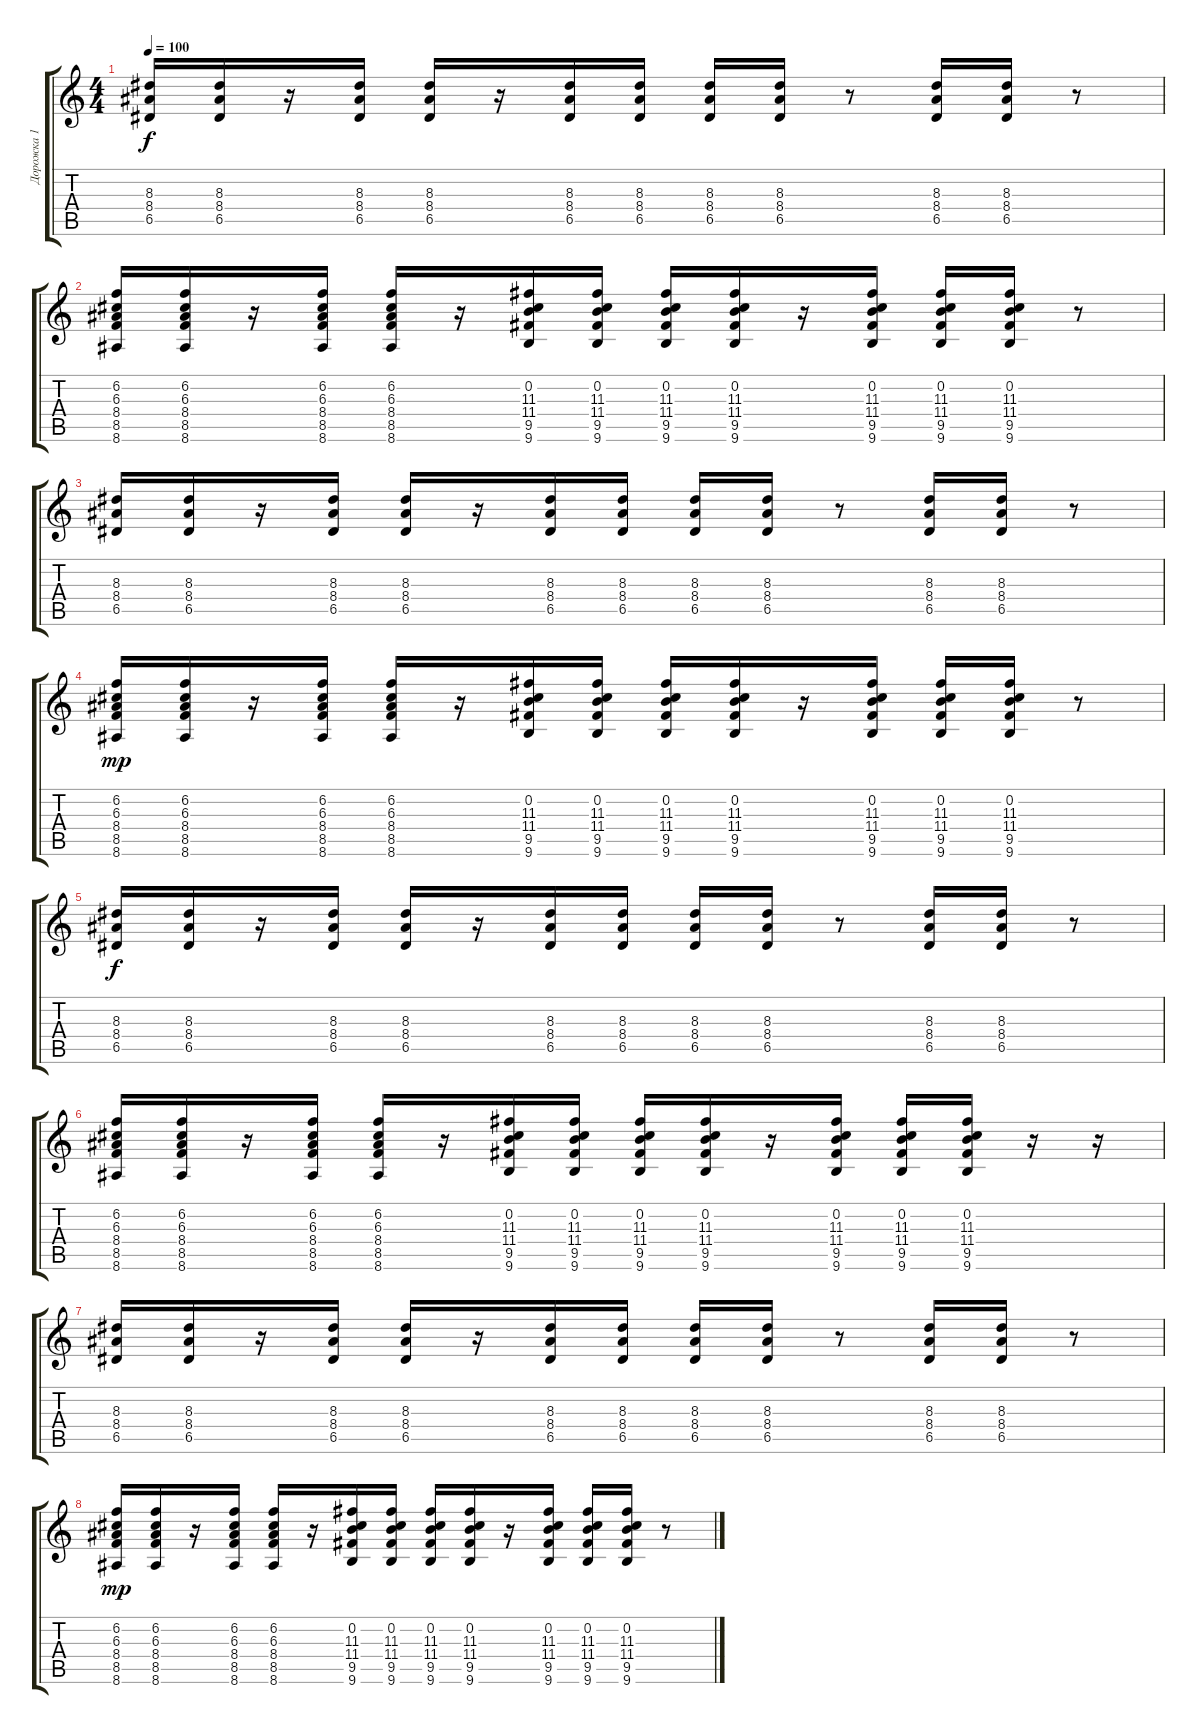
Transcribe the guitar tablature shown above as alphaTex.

\track ("Дорожка 1" "Дорожка 1") {instrument electricguitarclean}
\staff {score tabs}
\tuning (E4 B3 G3 D3 A2 D2) {hide}
\ts (4 4)
\tempo 100
\clef g2
\ks c
(8.3 8.4 6.5).16{dy f volume 16} (8.3 8.4 6.5).16 r.16 (8.3 8.4 6.5).16 (8.3 8.4 6.5).16 r.16 (8.3 8.4 6.5).16 (8.3 8.4 6.5).16 (8.3 8.4 6.5).16 (8.3 8.4 6.5).16 r.8 (8.3 8.4 6.5).16 (8.3 8.4 6.5).16 r.8 |
(6.2 6.3 8.4 8.5 8.6).16 (6.2 6.3 8.4 8.5 8.6).16 r.16 (6.2 6.3 8.4 8.5 8.6).16 (6.2 6.3 8.4 8.5 8.6).16 r.16 (0.2 11.3 11.4 9.5 9.6).16 (0.2 11.3 11.4 9.5 9.6).16 (0.2 11.3 11.4 9.5 9.6).16 (0.2 11.3 11.4 9.5 9.6).16 r.16 (0.2 11.3 11.4 9.5 9.6).16 (0.2 11.3 11.4 9.5 9.6).16 (0.2 11.3 11.4 9.5 9.6).16 r.8 |
(8.3 8.4 6.5).16{volume 16} (8.3 8.4 6.5).16 r.16 (8.3 8.4 6.5).16 (8.3 8.4 6.5).16 r.16 (8.3 8.4 6.5).16 (8.3 8.4 6.5).16 (8.3 8.4 6.5).16 (8.3 8.4 6.5).16 r.8 (8.3 8.4 6.5).16 (8.3 8.4 6.5).16 r.8 |
(6.2 6.3 8.4 8.5 8.6).16{dy mp} (6.2 6.3 8.4 8.5 8.6).16 r.16 (6.2 6.3 8.4 8.5 8.6).16 (6.2 6.3 8.4 8.5 8.6).16 r.16 (0.2 11.3 11.4 9.5 9.6).16 (0.2 11.3 11.4 9.5 9.6).16 (0.2 11.3 11.4 9.5 9.6).16 (0.2 11.3 11.4 9.5 9.6).16 r.16 (0.2 11.3 11.4 9.5 9.6).16 (0.2 11.3 11.4 9.5 9.6).16 (0.2 11.3 11.4 9.5 9.6).16 r.8 |
(8.3 8.4 6.5).16{dy f volume 16} (8.3 8.4 6.5).16 r.16 (8.3 8.4 6.5).16 (8.3 8.4 6.5).16 r.16 (8.3 8.4 6.5).16 (8.3 8.4 6.5).16 (8.3 8.4 6.5).16 (8.3 8.4 6.5).16 r.8 (8.3 8.4 6.5).16 (8.3 8.4 6.5).16 r.8 |
(6.2 6.3 8.4 8.5 8.6).16 (6.2 6.3 8.4 8.5 8.6).16 r.16 (6.2 6.3 8.4 8.5 8.6).16 (6.2 6.3 8.4 8.5 8.6).16 r.16 (0.2 11.3 11.4 9.5 9.6).16 (0.2 11.3 11.4 9.5 9.6).16 (0.2 11.3 11.4 9.5 9.6).16 (0.2 11.3 11.4 9.5 9.6).16 r.16 (0.2 11.3 11.4 9.5 9.6).16 (0.2 11.3 11.4 9.5 9.6).16 (0.2 11.3 11.4 9.5 9.6).16 r.16 r.16 |
(8.3 8.4 6.5).16{volume 16} (8.3 8.4 6.5).16 r.16 (8.3 8.4 6.5).16 (8.3 8.4 6.5).16 r.16 (8.3 8.4 6.5).16 (8.3 8.4 6.5).16 (8.3 8.4 6.5).16 (8.3 8.4 6.5).16 r.8 (8.3 8.4 6.5).16 (8.3 8.4 6.5).16 r.8 |
(6.2 6.3 8.4 8.5 8.6).16{dy mp} (6.2 6.3 8.4 8.5 8.6).16 r.16 (6.2 6.3 8.4 8.5 8.6).16 (6.2 6.3 8.4 8.5 8.6).16 r.16 (0.2 11.3 11.4 9.5 9.6).16 (0.2 11.3 11.4 9.5 9.6).16 (0.2 11.3 11.4 9.5 9.6).16 (0.2 11.3 11.4 9.5 9.6).16 r.16 (0.2 11.3 11.4 9.5 9.6).16 (0.2 11.3 11.4 9.5 9.6).16 (0.2 11.3 11.4 9.5 9.6).16 r.8
